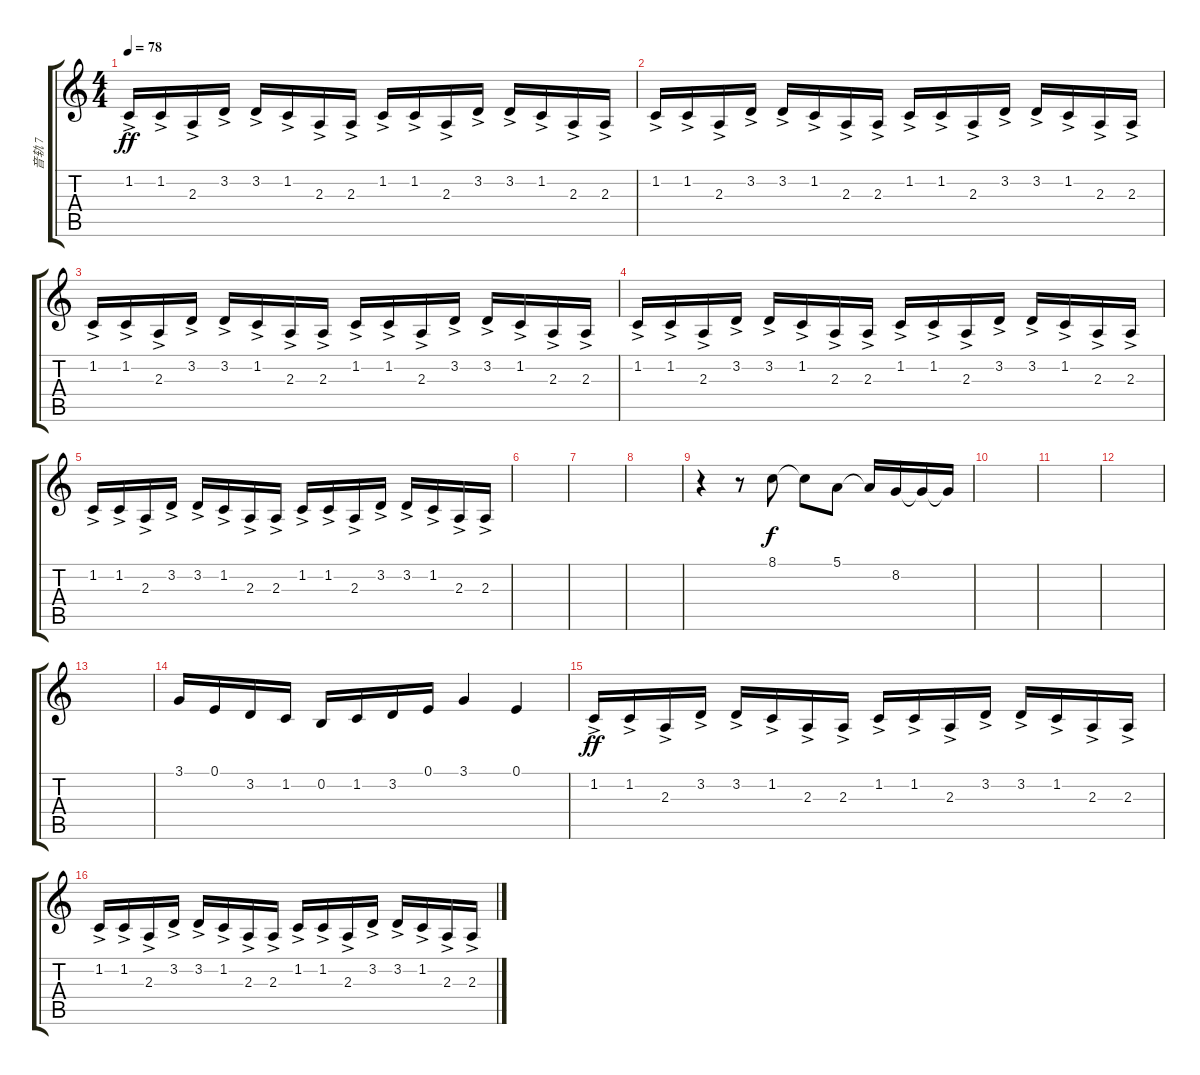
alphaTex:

\track ("音轨 7" "音轨 7") {instrument electricpiano1}
\staff {score tabs}
\tuning (E4 B3 G3 D3 A2 E2) {hide}
\ts (4 4)
\tempo 78
\clef g2
\ks c
1.2{ac}.16{dy ff} 1.2{ac}.16 2.3{ac}.16 3.2{ac}.16 3.2{ac}.16 1.2{ac}.16 2.3{ac}.16 2.3{ac}.16 1.2{ac}.16 1.2{ac}.16 2.3{ac}.16 3.2{ac}.16 3.2{ac}.16 1.2{ac}.16 2.3{ac}.16 2.3{ac}.16 |
1.2{ac}.16 1.2{ac}.16 2.3{ac}.16 3.2{ac}.16 3.2{ac}.16 1.2{ac}.16 2.3{ac}.16 2.3{ac}.16 1.2{ac}.16 1.2{ac}.16 2.3{ac}.16 3.2{ac}.16 3.2{ac}.16 1.2{ac}.16 2.3{ac}.16 2.3{ac}.16 |
1.2{ac}.16 1.2{ac}.16 2.3{ac}.16 3.2{ac}.16 3.2{ac}.16 1.2{ac}.16 2.3{ac}.16 2.3{ac}.16 1.2{ac}.16 1.2{ac}.16 2.3{ac}.16 3.2{ac}.16 3.2{ac}.16 1.2{ac}.16 2.3{ac}.16 2.3{ac}.16 |
1.2{ac}.16 1.2{ac}.16 2.3{ac}.16 3.2{ac}.16 3.2{ac}.16 1.2{ac}.16 2.3{ac}.16 2.3{ac}.16 1.2{ac}.16 1.2{ac}.16 2.3{ac}.16 3.2{ac}.16 3.2{ac}.16 1.2{ac}.16 2.3{ac}.16 2.3{ac}.16 |
1.2{ac}.16 1.2{ac}.16 2.3{ac}.16 3.2{ac}.16 3.2{ac}.16 1.2{ac}.16 2.3{ac}.16 2.3{ac}.16 1.2{ac}.16 1.2{ac}.16 2.3{ac}.16 3.2{ac}.16 3.2{ac}.16 1.2{ac}.16 2.3{ac}.16 2.3{ac}.16 |
|
|
|
r.4{volume 10 instrument pad4choir} r.8 8.1.8{dy f} 8.1{t}.8 5.1.8 5.1{t}.16 8.2.16 8.2{t}.16 8.2{t}.16 |
|
|
|
|
3.1.16 0.1.16 3.2.16 1.2.16 0.2.16 1.2.16 3.2.16 0.1.16 3.1.4 0.1.4 |
1.2{ac}.16{dy ff} 1.2{ac}.16 2.3{ac}.16 3.2{ac}.16 3.2{ac}.16 1.2{ac}.16 2.3{ac}.16 2.3{ac}.16 1.2{ac}.16 1.2{ac}.16 2.3{ac}.16 3.2{ac}.16 3.2{ac}.16 1.2{ac}.16 2.3{ac}.16 2.3{ac}.16 |
1.2{ac}.16 1.2{ac}.16 2.3{ac}.16 3.2{ac}.16 3.2{ac}.16 1.2{ac}.16 2.3{ac}.16 2.3{ac}.16 1.2{ac}.16 1.2{ac}.16 2.3{ac}.16 3.2{ac}.16 3.2{ac}.16 1.2{ac}.16 2.3{ac}.16 2.3{ac}.16
